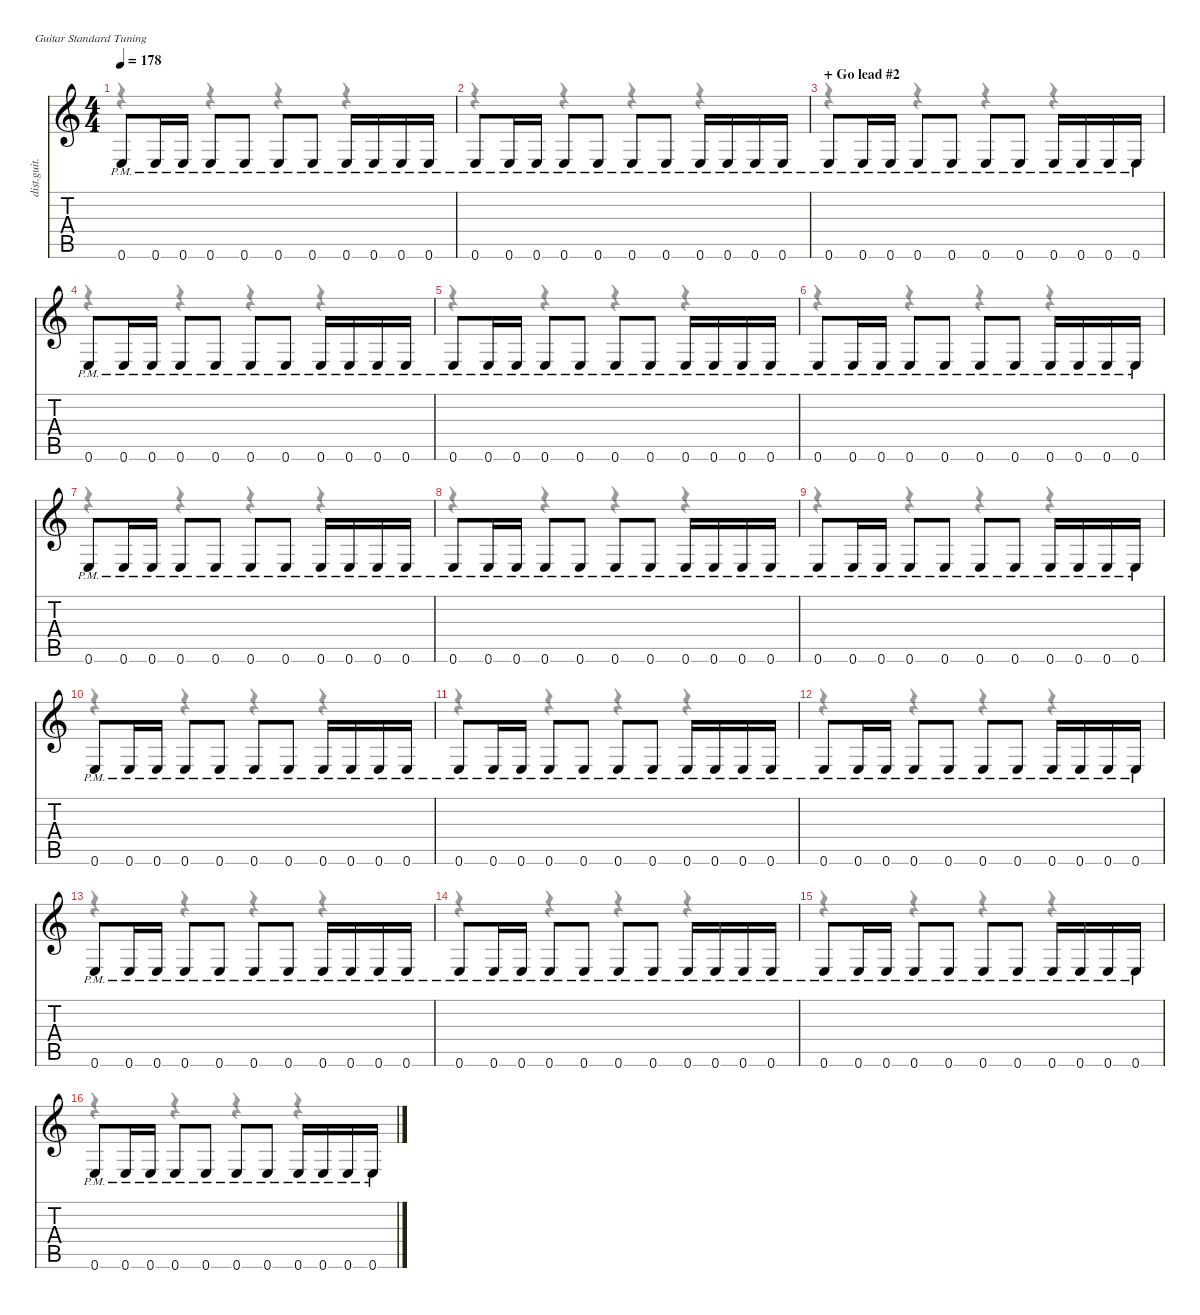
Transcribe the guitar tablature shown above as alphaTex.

\defaultSystemsLayout 4
\hideDynamics
\bracketExtendMode nobrackets
\otherSystemsTrackNameOrientation horizontal
\track ("James Hetfield (Rhythm Guitar)" "dist.guit.") {instrument distortionguitar}
\staff {score tabs}
\tuning (E4 B3 G3 D3 A2 E2)
\voice
\ts (4 4)
\tempo 178
\clef g2
\ks c
0.6{pm}.8{dy f beam Up} 0.6{pm}.16{beam Up} 0.6{pm}.16{beam Up} 0.6{pm}.8{beam Up} 0.6{pm}.8{beam Up} 0.6{pm}.8{beam Up} 0.6{pm}.8{beam Up} 0.6{pm}.16{beam Up} 0.6{pm}.16{beam Up} 0.6{pm}.16{beam Up} 0.6{pm}.16{beam Up} |
0.6{pm}.8{beam Up} 0.6{pm}.16{beam Up} 0.6{pm}.16{beam Up} 0.6{pm}.8{beam Up} 0.6{pm}.8{beam Up} 0.6{pm}.8{beam Up} 0.6{pm}.8{beam Up} 0.6{pm}.16{beam Up} 0.6{pm}.16{beam Up} 0.6{pm}.16{beam Up} 0.6{pm}.16{beam Up} |
\section ("" "+ Go lead #2")
0.6{pm}.8{beam Up} 0.6{pm}.16{beam Up} 0.6{pm}.16{beam Up} 0.6{pm}.8{beam Up} 0.6{pm}.8{beam Up} 0.6{pm}.8{beam Up} 0.6{pm}.8{beam Up} 0.6{pm}.16{beam Up} 0.6{pm}.16{beam Up} 0.6{pm}.16{beam Up} 0.6{pm}.16{beam Up} |
0.6{pm}.8{beam Up} 0.6{pm}.16{beam Up} 0.6{pm}.16{beam Up} 0.6{pm}.8{beam Up} 0.6{pm}.8{beam Up} 0.6{pm}.8{beam Up} 0.6{pm}.8{beam Up} 0.6{pm}.16{beam Up} 0.6{pm}.16{beam Up} 0.6{pm}.16{beam Up} 0.6{pm}.16{beam Up} |
0.6{pm}.8{beam Up} 0.6{pm}.16{beam Up} 0.6{pm}.16{beam Up} 0.6{pm}.8{beam Up} 0.6{pm}.8{beam Up} 0.6{pm}.8{beam Up} 0.6{pm}.8{beam Up} 0.6{pm}.16{beam Up} 0.6{pm}.16{beam Up} 0.6{pm}.16{beam Up} 0.6{pm}.16{beam Up} |
0.6{pm}.8{beam Up} 0.6{pm}.16{beam Up} 0.6{pm}.16{beam Up} 0.6{pm}.8{beam Up} 0.6{pm}.8{beam Up} 0.6{pm}.8{beam Up} 0.6{pm}.8{beam Up} 0.6{pm}.16{beam Up} 0.6{pm}.16{beam Up} 0.6{pm}.16{beam Up} 0.6{pm}.16{beam Up} |
0.6{pm}.8{beam Up} 0.6{pm}.16{beam Up} 0.6{pm}.16{beam Up} 0.6{pm}.8{beam Up} 0.6{pm}.8{beam Up} 0.6{pm}.8{beam Up} 0.6{pm}.8{beam Up} 0.6{pm}.16{beam Up} 0.6{pm}.16{beam Up} 0.6{pm}.16{beam Up} 0.6{pm}.16{beam Up} |
0.6{pm}.8{beam Up} 0.6{pm}.16{beam Up} 0.6{pm}.16{beam Up} 0.6{pm}.8{beam Up} 0.6{pm}.8{beam Up} 0.6{pm}.8{beam Up} 0.6{pm}.8{beam Up} 0.6{pm}.16{beam Up} 0.6{pm}.16{beam Up} 0.6{pm}.16{beam Up} 0.6{pm}.16{beam Up} |
0.6{pm}.8{beam Up} 0.6{pm}.16{beam Up} 0.6{pm}.16{beam Up} 0.6{pm}.8{beam Up} 0.6{pm}.8{beam Up} 0.6{pm}.8{beam Up} 0.6{pm}.8{beam Up} 0.6{pm}.16{beam Up} 0.6{pm}.16{beam Up} 0.6{pm}.16{beam Up} 0.6{pm}.16{beam Up} |
0.6{pm}.8{beam Up} 0.6{pm}.16{beam Up} 0.6{pm}.16{beam Up} 0.6{pm}.8{beam Up} 0.6{pm}.8{beam Up} 0.6{pm}.8{beam Up} 0.6{pm}.8{beam Up} 0.6{pm}.16{beam Up} 0.6{pm}.16{beam Up} 0.6{pm}.16{beam Up} 0.6{pm}.16{beam Up} |
0.6{pm}.8{beam Up} 0.6{pm}.16{beam Up} 0.6{pm}.16{beam Up} 0.6{pm}.8{beam Up} 0.6{pm}.8{beam Up} 0.6{pm}.8{beam Up} 0.6{pm}.8{beam Up} 0.6{pm}.16{beam Up} 0.6{pm}.16{beam Up} 0.6{pm}.16{beam Up} 0.6{pm}.16{beam Up} |
0.6{pm}.8{beam Up} 0.6{pm}.16{beam Up} 0.6{pm}.16{beam Up} 0.6{pm}.8{beam Up} 0.6{pm}.8{beam Up} 0.6{pm}.8{beam Up} 0.6{pm}.8{beam Up} 0.6{pm}.16{beam Up} 0.6{pm}.16{beam Up} 0.6{pm}.16{beam Up} 0.6{pm}.16{beam Up} |
0.6{pm}.8{beam Up} 0.6{pm}.16{beam Up} 0.6{pm}.16{beam Up} 0.6{pm}.8{beam Up} 0.6{pm}.8{beam Up} 0.6{pm}.8{beam Up} 0.6{pm}.8{beam Up} 0.6{pm}.16{beam Up} 0.6{pm}.16{beam Up} 0.6{pm}.16{beam Up} 0.6{pm}.16{beam Up} |
0.6{pm}.8{beam Up} 0.6{pm}.16{beam Up} 0.6{pm}.16{beam Up} 0.6{pm}.8{beam Up} 0.6{pm}.8{beam Up} 0.6{pm}.8{beam Up} 0.6{pm}.8{beam Up} 0.6{pm}.16{beam Up} 0.6{pm}.16{beam Up} 0.6{pm}.16{beam Up} 0.6{pm}.16{beam Up} |
0.6{pm}.8{beam Up} 0.6{pm}.16{beam Up} 0.6{pm}.16{beam Up} 0.6{pm}.8{beam Up} 0.6{pm}.8{beam Up} 0.6{pm}.8{beam Up} 0.6{pm}.8{beam Up} 0.6{pm}.16{beam Up} 0.6{pm}.16{beam Up} 0.6{pm}.16{beam Up} 0.6{pm}.16{beam Up} |
0.6{pm}.8{beam Up} 0.6{pm}.16{beam Up} 0.6{pm}.16{beam Up} 0.6{pm}.8{beam Up} 0.6{pm}.8{beam Up} 0.6{pm}.8{beam Up} 0.6{pm}.8{beam Up} 0.6{pm}.16{beam Up} 0.6{pm}.16{beam Up} 0.6{pm}.16{beam Up} 0.6{pm}.16{beam Up}
\voice
\clef g2
\ottava regular
\simile none
\ks c
r.4{dy mf beam Down} r.4{beam Down} r.4{beam Down} r.4{beam Down} |
r.4{beam Down} r.4{beam Down} r.4{beam Down} r.4{beam Down} |
r.4{beam Down} r.4{beam Down} r.4{beam Down} r.4{beam Down} |
r.4{beam Down} r.4{beam Down} r.4{beam Down} r.4{beam Down} |
r.4{beam Down} r.4{beam Down} r.4{beam Down} r.4{beam Down} |
r.4{beam Down} r.4{beam Down} r.4{beam Down} r.4{beam Down} |
r.4{beam Down} r.4{beam Down} r.4{beam Down} r.4{beam Down} |
r.4{beam Down} r.4{beam Down} r.4{beam Down} r.4{beam Down} |
r.4{beam Down} r.4{beam Down} r.4{beam Down} r.4{beam Down} |
r.4{beam Down} r.4{beam Down} r.4{beam Down} r.4{beam Down} |
r.4{beam Down} r.4{beam Down} r.4{beam Down} r.4{beam Down} |
r.4{beam Down} r.4{beam Down} r.4{beam Down} r.4{beam Down} |
r.4{beam Down} r.4{beam Down} r.4{beam Down} r.4{beam Down} |
r.4{beam Down} r.4{beam Down} r.4{beam Down} r.4{beam Down} |
r.4{beam Down} r.4{beam Down} r.4{beam Down} r.4{beam Down} |
r.4{beam Down} r.4{beam Down} r.4{beam Down} r.4{beam Down}
